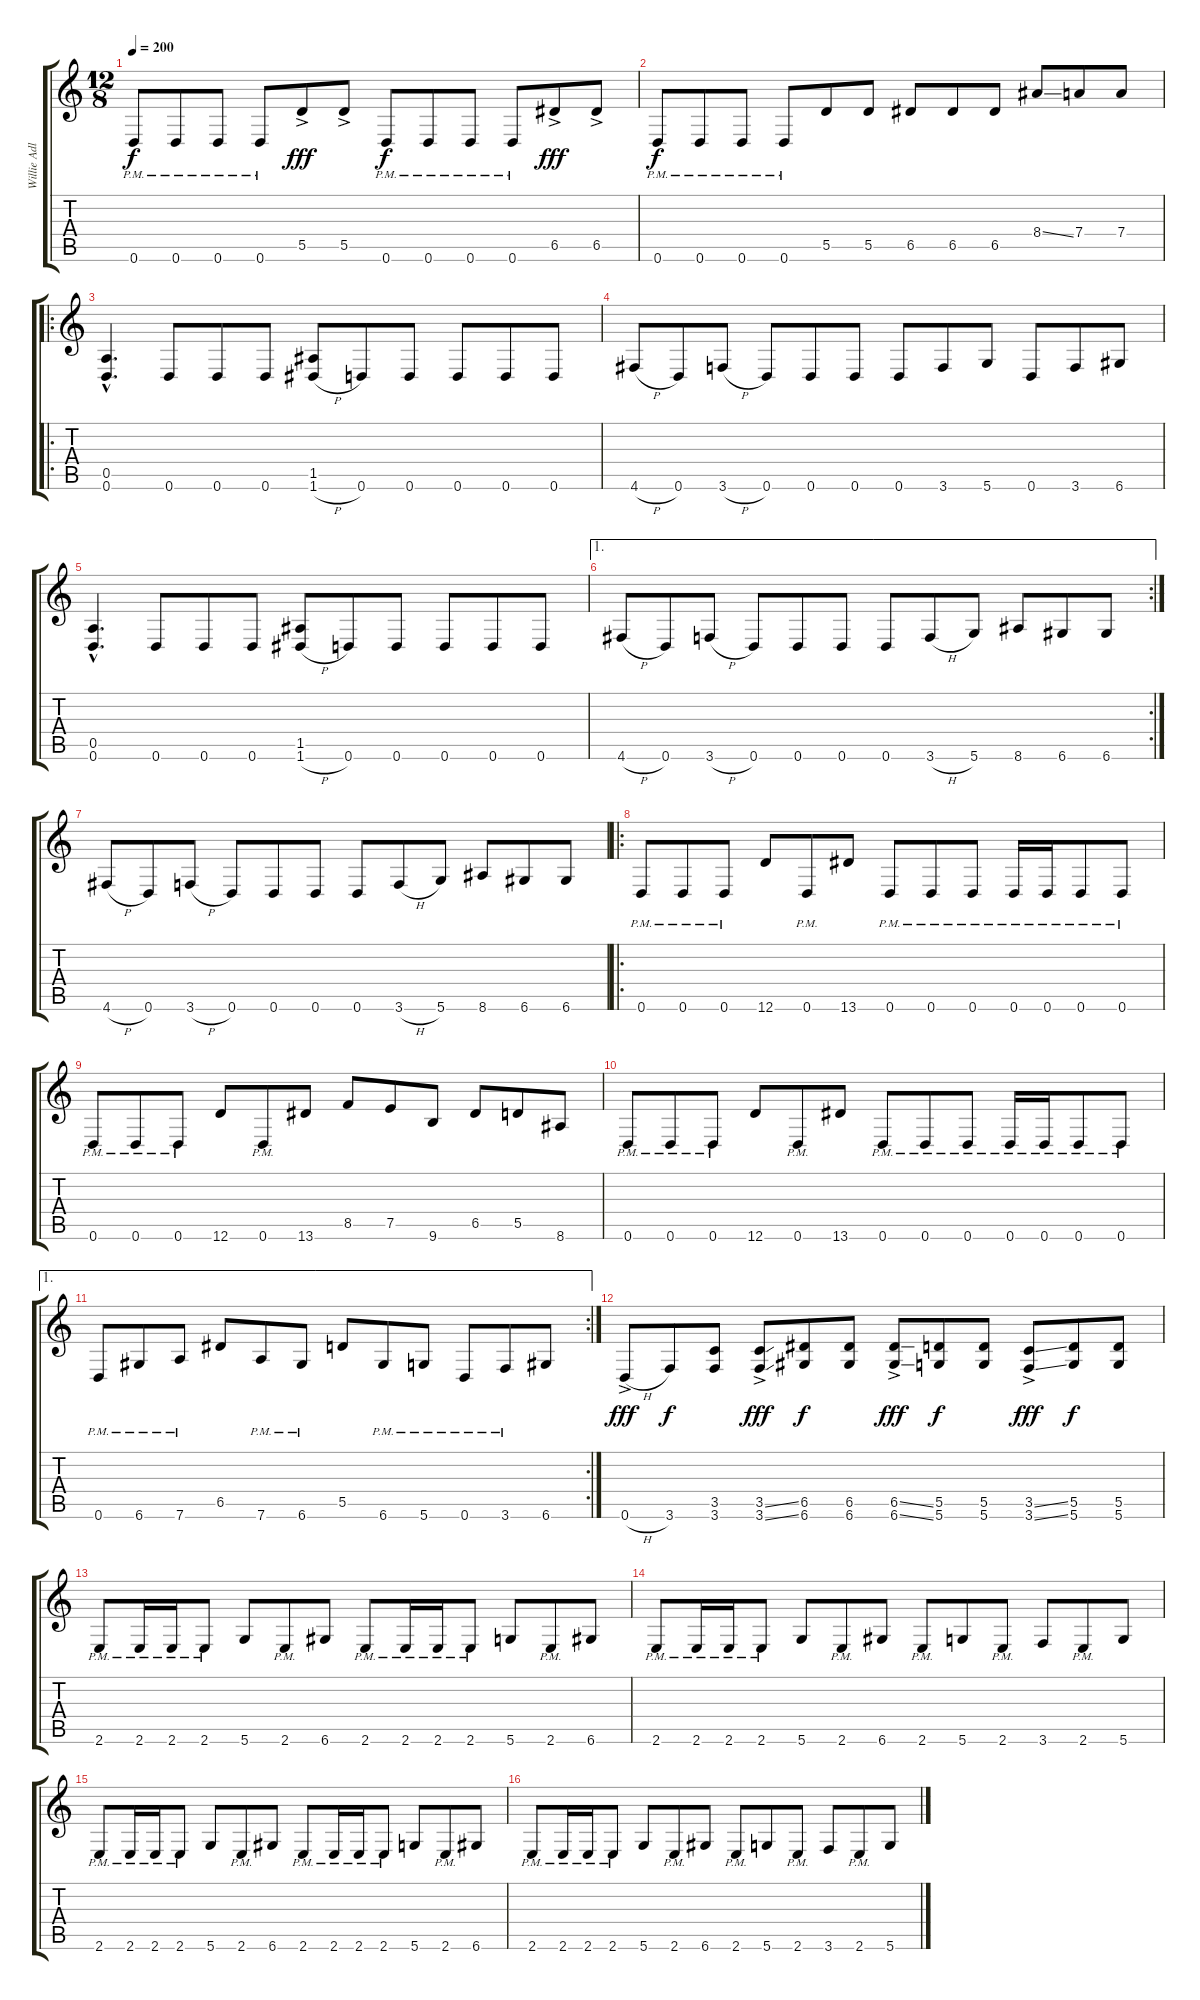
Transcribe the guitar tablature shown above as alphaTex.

\track ("Willie Adler" "Willie Adl") {instrument distortionguitar}
\staff {score tabs}
\tuning (E4 B3 G3 D3 A2 D2) {hide}
\ts (12 8)
\tempo 200
\clef g2
\ks c
0.6{pm}.8{dy f} 0.6{pm}.8 0.6{pm}.8 0.6{pm}.8 5.5{ac}.8{dy fff} 5.5{ac}.8 0.6{pm}.8{dy f} 0.6{pm}.8 0.6{pm}.8 0.6{pm}.8 6.5{ac}.8{dy fff} 6.5{ac}.8 |
0.6{pm}.8{dy f} 0.6{pm}.8 0.6{pm}.8 0.6{pm}.8 5.5.8 5.5.8 6.5.8 6.5.8 6.5.8 8.4{ss}.8 7.4.8 7.4.8 |
\ro
(0.5{hac} 0.6{hac}).4{d} 0.6.8 0.6.8 0.6.8 (1.5 1.6{h}).8 0.6.8 0.6.8 0.6.8 0.6.8 0.6.8 |
4.6{h}.8 0.6.8 3.6{h}.8 0.6.8 0.6.8 0.6.8 0.6.8 3.6.8 5.6.8 0.6.8 3.6.8 6.6.8 |
(0.5{hac} 0.6{hac}).4{d} 0.6.8 0.6.8 0.6.8 (1.5 1.6{h}).8 0.6.8 0.6.8 0.6.8 0.6.8 0.6.8 |
\ae 1
\rc 2
4.6{h}.8 0.6.8 3.6{h}.8 0.6.8 0.6.8 0.6.8 0.6.8 3.6{h}.8 5.6.8 8.6.8 6.6.8 6.6.8 |
4.6{h}.8 0.6.8 3.6{h}.8 0.6.8 0.6.8 0.6.8 0.6.8 3.6{h}.8 5.6.8 8.6.8 6.6.8 6.6.8 |
\ro
0.6{pm}.8 0.6{pm}.8 0.6{pm}.8 12.6.8 0.6{pm}.8 13.6.8 0.6{pm}.8 0.6{pm}.8 0.6{pm}.8 0.6{pm}.16 0.6{pm}.16 0.6{pm}.8 0.6{pm}.8 |
0.6{pm}.8 0.6{pm}.8 0.6{pm}.8 12.6.8 0.6{pm}.8 13.6.8 8.5.8 7.5.8 9.6.8 6.5.8 5.5.8 8.6.8 |
0.6{pm}.8 0.6{pm}.8 0.6{pm}.8 12.6.8 0.6{pm}.8 13.6.8 0.6{pm}.8 0.6{pm}.8 0.6{pm}.8 0.6{pm}.16 0.6{pm}.16 0.6{pm}.8 0.6{pm}.8 |
\ae 1
\rc 2
0.6{pm}.8 6.6{pm}.8 7.6{pm}.8 6.5.8 7.6{pm}.8 6.6{pm}.8 5.5.8 6.6{pm}.8 5.6{pm}.8 0.6{pm}.8 3.6{pm}.8 6.6.8 |
0.6{h ac}.8{dy fff} 3.6.8{dy f} (3.5 3.6).8 (3.5{ss ac} 3.6{ss ac}).8{dy fff} (6.5 6.6).8{dy f} (6.5 6.6).8 (6.5{ss ac} 6.6{ss ac}).8{dy fff} (5.5 5.6).8{dy f} (5.5 5.6).8 (3.5{ss ac} 3.6{ss ac}).8{dy fff} (5.5 5.6).8{dy f} (5.5 5.6).8 |
2.6{pm}.8 2.6{pm}.16 2.6{pm}.16 2.6{pm}.8 5.6.8 2.6{pm}.8 6.6.8 2.6{pm}.8 2.6{pm}.16 2.6{pm}.16 2.6{pm}.8 5.6.8 2.6{pm}.8 6.6.8 |
2.6{pm}.8 2.6{pm}.16 2.6{pm}.16 2.6{pm}.8 5.6.8 2.6{pm}.8 6.6.8 2.6{pm}.8 5.6.8 2.6{pm}.8 3.6.8 2.6{pm}.8 5.6.8 |
2.6{pm}.8 2.6{pm}.16 2.6{pm}.16 2.6{pm}.8 5.6.8 2.6{pm}.8 6.6.8 2.6{pm}.8 2.6{pm}.16 2.6{pm}.16 2.6{pm}.8 5.6.8 2.6{pm}.8 6.6.8 |
2.6{pm}.8 2.6{pm}.16 2.6{pm}.16 2.6{pm}.8 5.6.8 2.6{pm}.8 6.6.8 2.6{pm}.8 5.6.8 2.6{pm}.8 3.6.8 2.6{pm}.8 5.6.8
